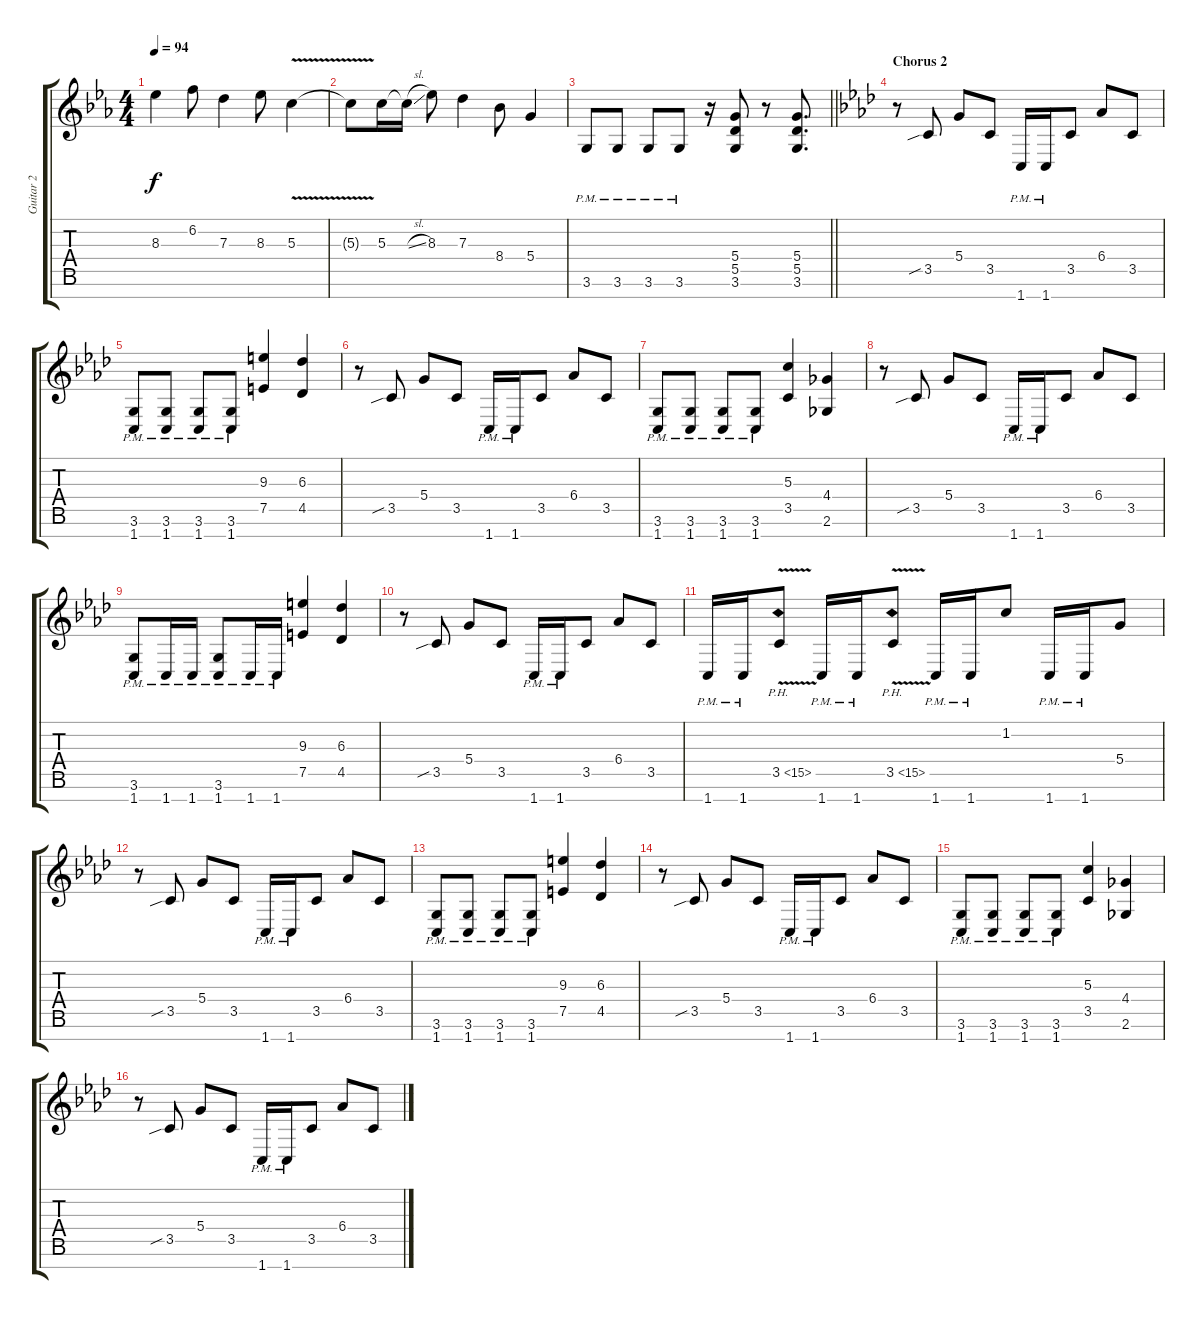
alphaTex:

\track ("Guitar 2" "Guitar 2") {instrument distortionguitar}
\staff {score tabs}
\tuning (E4 B3 G3 D3 A2 E2 B1) {hide}
\ts (4 4)
\tempo 94
\clef g2
\ks eb
8.3.4{dy f} 6.2.8 7.3.4 8.3.8 5.3{v}.4 |
5.3{t}.8 5.3.16 5.3{sl t}.16 8.3.8 7.3.4 8.4.8 5.4.4 |
\barLineRight lightlight
3.6{pm}.8 3.6{pm}.8 3.6{pm}.8 3.6{pm}.8 r.16 (5.4 5.5 3.6).8 r.8 (5.4 5.5 3.6).8{d} |
\section ("" "Chorus 2")
\ks ab
r.8 3.5{sib}.8 5.4.8 3.5.8 1.7{pm}.16 1.7{pm}.16 3.5.8 6.4.8 3.5.8 |
(3.6{pm} 1.7{pm}).8 (3.6{pm} 1.7{pm}).8 (3.6{pm} 1.7{pm}).8 (3.6{pm} 1.7{pm}).8 (9.3 7.5).4 (6.3 4.5).4 |
r.8 3.5{sib}.8 5.4.8 3.5.8 1.7{pm}.16 1.7{pm}.16 3.5.8 6.4.8 3.5.8 |
(3.6{pm} 1.7{pm}).8 (3.6{pm} 1.7{pm}).8 (3.6{pm} 1.7{pm}).8 (3.6{pm} 1.7{pm}).8 (5.3 3.5).4 (4.4 2.6).4 |
r.8 3.5{sib}.8 5.4.8 3.5.8 1.7{pm}.16 1.7{pm}.16 3.5.8 6.4.8 3.5.8 |
(3.6{pm} 1.7{pm}).8 1.7{pm}.16 1.7{pm}.16 (3.6{pm} 1.7{pm}).8 1.7{pm}.16 1.7{pm}.16 (9.3 7.5).4 (6.3 4.5).4 |
r.8 3.5{sib}.8 5.4.8 3.5.8 1.7{pm}.16 1.7{pm}.16 3.5.8 6.4.8 3.5.8 |
1.7{pm}.16 1.7{pm}.16 3.5{ph 12 v}.8 1.7{pm}.16 1.7{pm}.16 3.5{ph 12 v}.8 1.7{pm}.16 1.7{pm}.16 1.2.8 1.7{pm}.16 1.7{pm}.16 5.4.8 |
r.8 3.5{sib}.8 5.4.8 3.5.8 1.7{pm}.16 1.7{pm}.16 3.5.8 6.4.8 3.5.8 |
(3.6{pm} 1.7{pm}).8 (3.6{pm} 1.7{pm}).8 (3.6{pm} 1.7{pm}).8 (3.6{pm} 1.7{pm}).8 (9.3 7.5).4 (6.3 4.5).4 |
r.8 3.5{sib}.8 5.4.8 3.5.8 1.7{pm}.16 1.7{pm}.16 3.5.8 6.4.8 3.5.8 |
(3.6{pm} 1.7{pm}).8 (3.6{pm} 1.7{pm}).8 (3.6{pm} 1.7{pm}).8 (3.6{pm} 1.7{pm}).8 (5.3 3.5).4 (4.4 2.6).4 |
r.8 3.5{sib}.8 5.4.8 3.5.8 1.7{pm}.16 1.7{pm}.16 3.5.8 6.4.8 3.5.8
